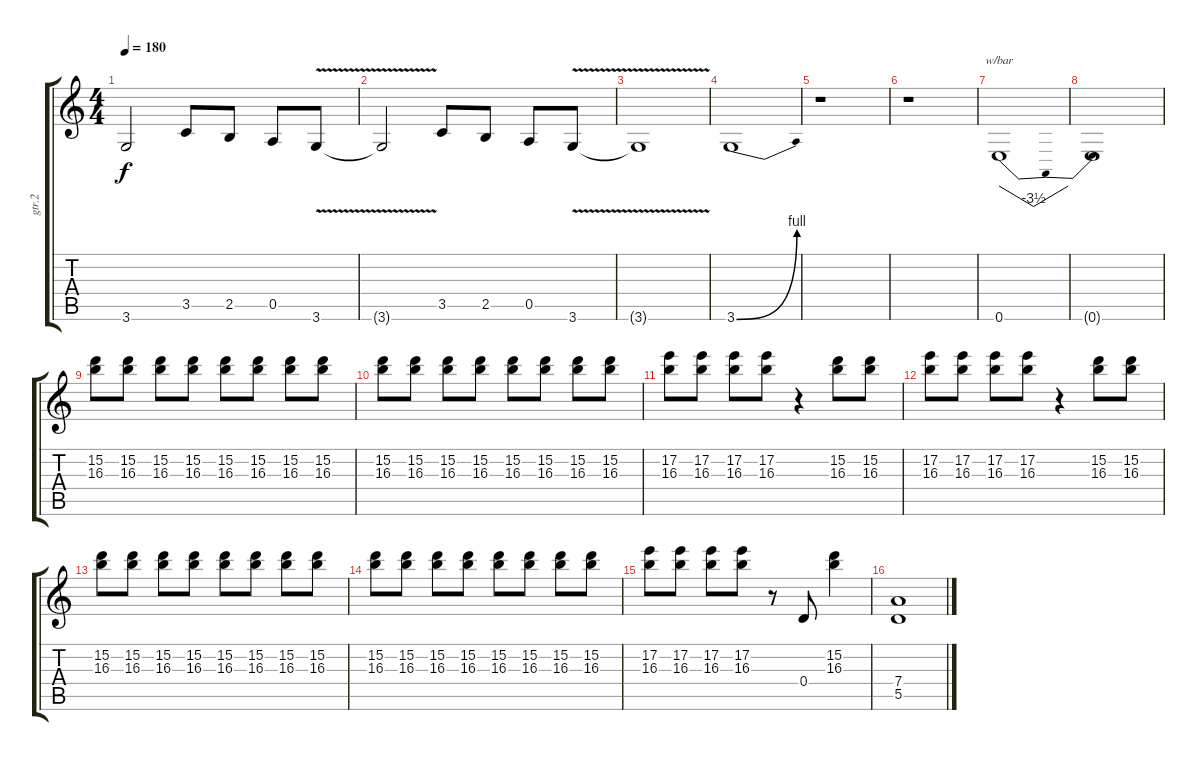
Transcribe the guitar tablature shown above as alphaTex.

\track ("gtr.2" "gtr.2") {instrument distortionguitar}
\staff {score tabs}
\tuning (E4 B3 G3 D3 A2 E2) {hide}
\ts (4 4)
\tempo 180
\clef g2
\ks c
3.6{t}.2{dy f} 3.5.8 2.5.8 0.5.8 3.6{v}.8 |
3.6{t}.2 3.5.8 2.5.8 0.5.8 3.6{v}.8 |
3.6{t}.1 |
3.6{be (bend 0 0 60 4)}.1 |
r.1 |
r.1 |
0.6.1{tbe (dip default 0 0 30 -14 60 0)} |
0.6{t}.1 |
(15.2 16.3).8 (15.2 16.3).8 (15.2 16.3).8 (15.2 16.3).8 (15.2 16.3).8 (15.2 16.3).8 (15.2 16.3).8 (15.2 16.3).8 |
(15.2 16.3).8 (15.2 16.3).8 (15.2 16.3).8 (15.2 16.3).8 (15.2 16.3).8 (15.2 16.3).8 (15.2 16.3).8 (15.2 16.3).8 |
(17.2 16.3).8 (17.2 16.3).8 (17.2 16.3).8 (17.2 16.3).8 r.4 (15.2 16.3).8 (15.2 16.3).8 |
(17.2 16.3).8 (17.2 16.3).8 (17.2 16.3).8 (17.2 16.3).8 r.4 (15.2 16.3).8 (15.2 16.3).8 |
(15.2 16.3).8 (15.2 16.3).8 (15.2 16.3).8 (15.2 16.3).8 (15.2 16.3).8 (15.2 16.3).8 (15.2 16.3).8 (15.2 16.3).8 |
(15.2 16.3).8 (15.2 16.3).8 (15.2 16.3).8 (15.2 16.3).8 (15.2 16.3).8 (15.2 16.3).8 (15.2 16.3).8 (15.2 16.3).8 |
(17.2 16.3).8 (17.2 16.3).8 (17.2 16.3).8 (17.2 16.3).8 r.8 0.4.8 (15.2 16.3).4 |
(7.4 5.5).1
